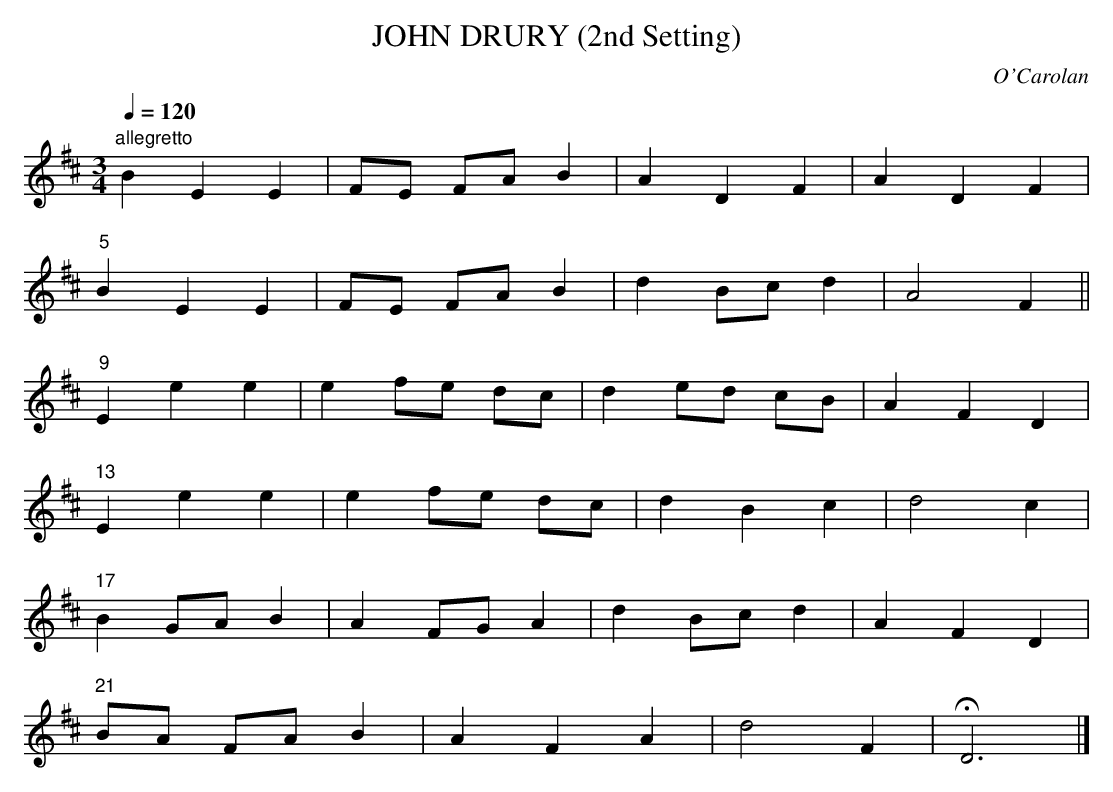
X:1
T:JOHN DRURY (2nd Setting)
C:O'Carolan
Q:1/4=120
M:3/4
L:1/8
K:D % source key F
"allegretto"
B2 E2 E2|FE FA B2|A2 D2 F2|A2 D2 F2|
"5"B2 E2 E2|FE FA B2|d2 Bc d2|A4 F2||
"9"E2 e2 e2|e2 fe dc|d2 ed cB|A2 F2 D2|
"13"E2 e2 e2|e2 fe dc|d2 B2 c2|d4 c2|
"17"B2 GA B2|A2 FG A2|d2 Bc d2|A2 F2 D2|
"21"BA FA B2|A2 F2 A2|d4 F2|HD6|]
